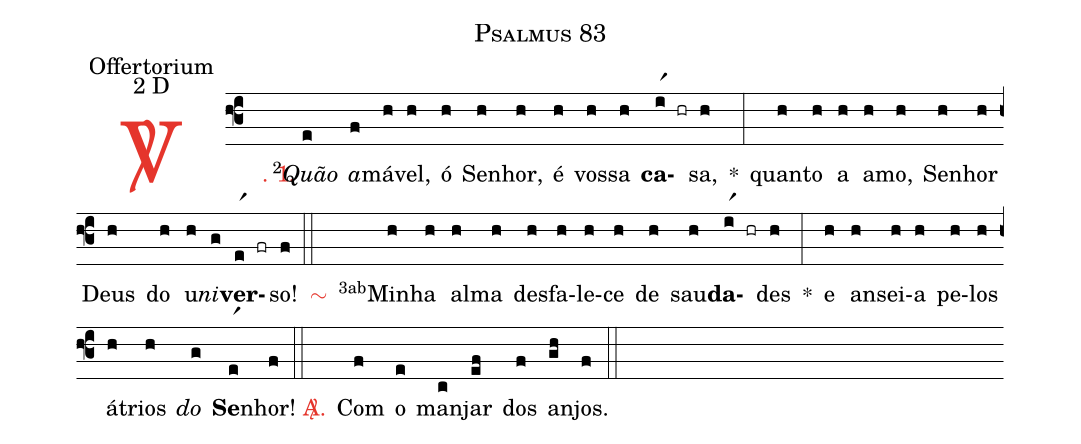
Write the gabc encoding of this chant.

name: Psalmus 83;
office-part: Offertorium;
mode: 2;
mode-differentia: D;
%%
(f3)

<c><sp>V/</sp>. 1.</c>() <v>\VSup{2}</v><i>Quão</i>(e) <i>a</i>(f)má(h)vel,(h) ó(h) Se(h)nhor,(h) é(h) vos(h)sa(h) <b>ca</b>(ir1 hr)sa,(h) *(:) quan(h)to(h) a(h) a(h)mo,(h) Se(h)nhor(h) Deus(h) do(h) u(h)<i>ni</i>(g)<b>ver</b>(er1 fr)so!(f) (::)

<nlba><c><sp>~</sp></c>() <v>\VSup{3ab}</v>Mi</nlba>(h)nha(h) al(h)ma(h) des(h)fa(h)le(h)ce(h) de(h) sau(h)<b>da</b>(ir1 hr)des(h) *(:) e(h) an(h)sei(h)a(h) pe(h)los(h) á(h)trios(h) <i>do</i>(g) <b>Se</b>(er1)nhor!(f) (::)

<nlba><c><sp>A/</sp>.</c>() Com</nlba>(f) o(e) man(c)jar(ef) dos(f) an(gh)jos.(f) (::)
